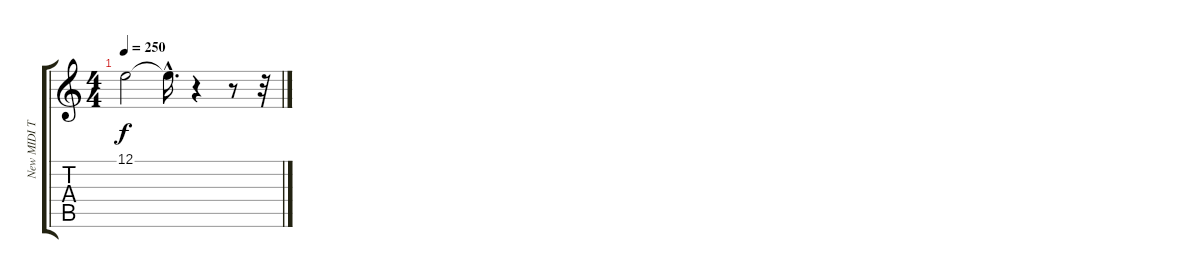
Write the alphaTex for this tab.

\track ("New MIDI Track" "New MIDI T") {instrument seashore}
\staff {score tabs}
\tuning (E4 B3 G3 D3 A2 E2) {hide}
\ts (4 4)
\tempo 250
\clef g2
\ks c
12.1{t}.2{dy f} 12.1{hac t}.16{d} r.4 r.8 r.32
